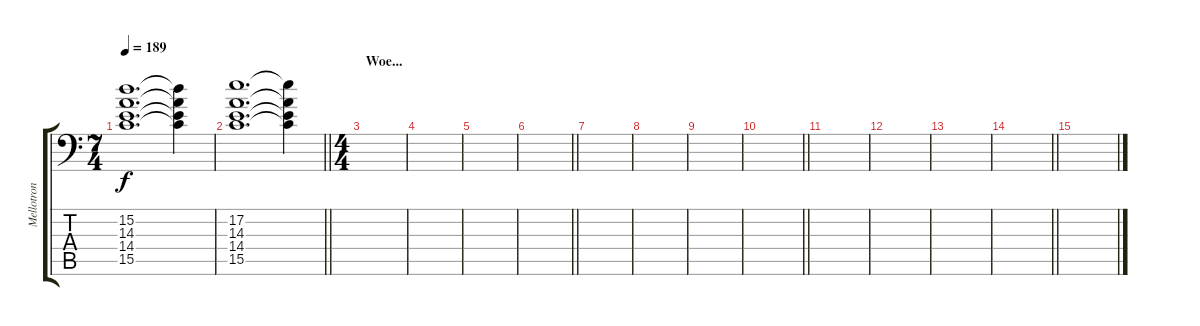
\track ("Mellotron" "Mellotron") {instrument flute}
\staff {score tabs}
\tuning (E4 B3 G3 D3 A2 E1) {hide}
\ts (7 4)
\tempo 189
\clef f4
\ks c
(15.2 14.3 14.4 15.5).1{d dy f} (15.2{t} 14.3{t} 14.4{t} 15.5{t}).4 |
\barLineRight lightlight
(17.2 14.3 14.4 15.5).1{d} (17.2{t} 14.3{t} 14.4{t} 15.5{t}).4 |
\ts (4 4)
\section ("" "Woe...")
|
|
|
\barLineRight lightlight
|
\section ("" "")
|
|
|
\barLineRight lightlight
|
\section ("" "")
|
|
|
\barLineRight lightlight
|
\section ("" "")
